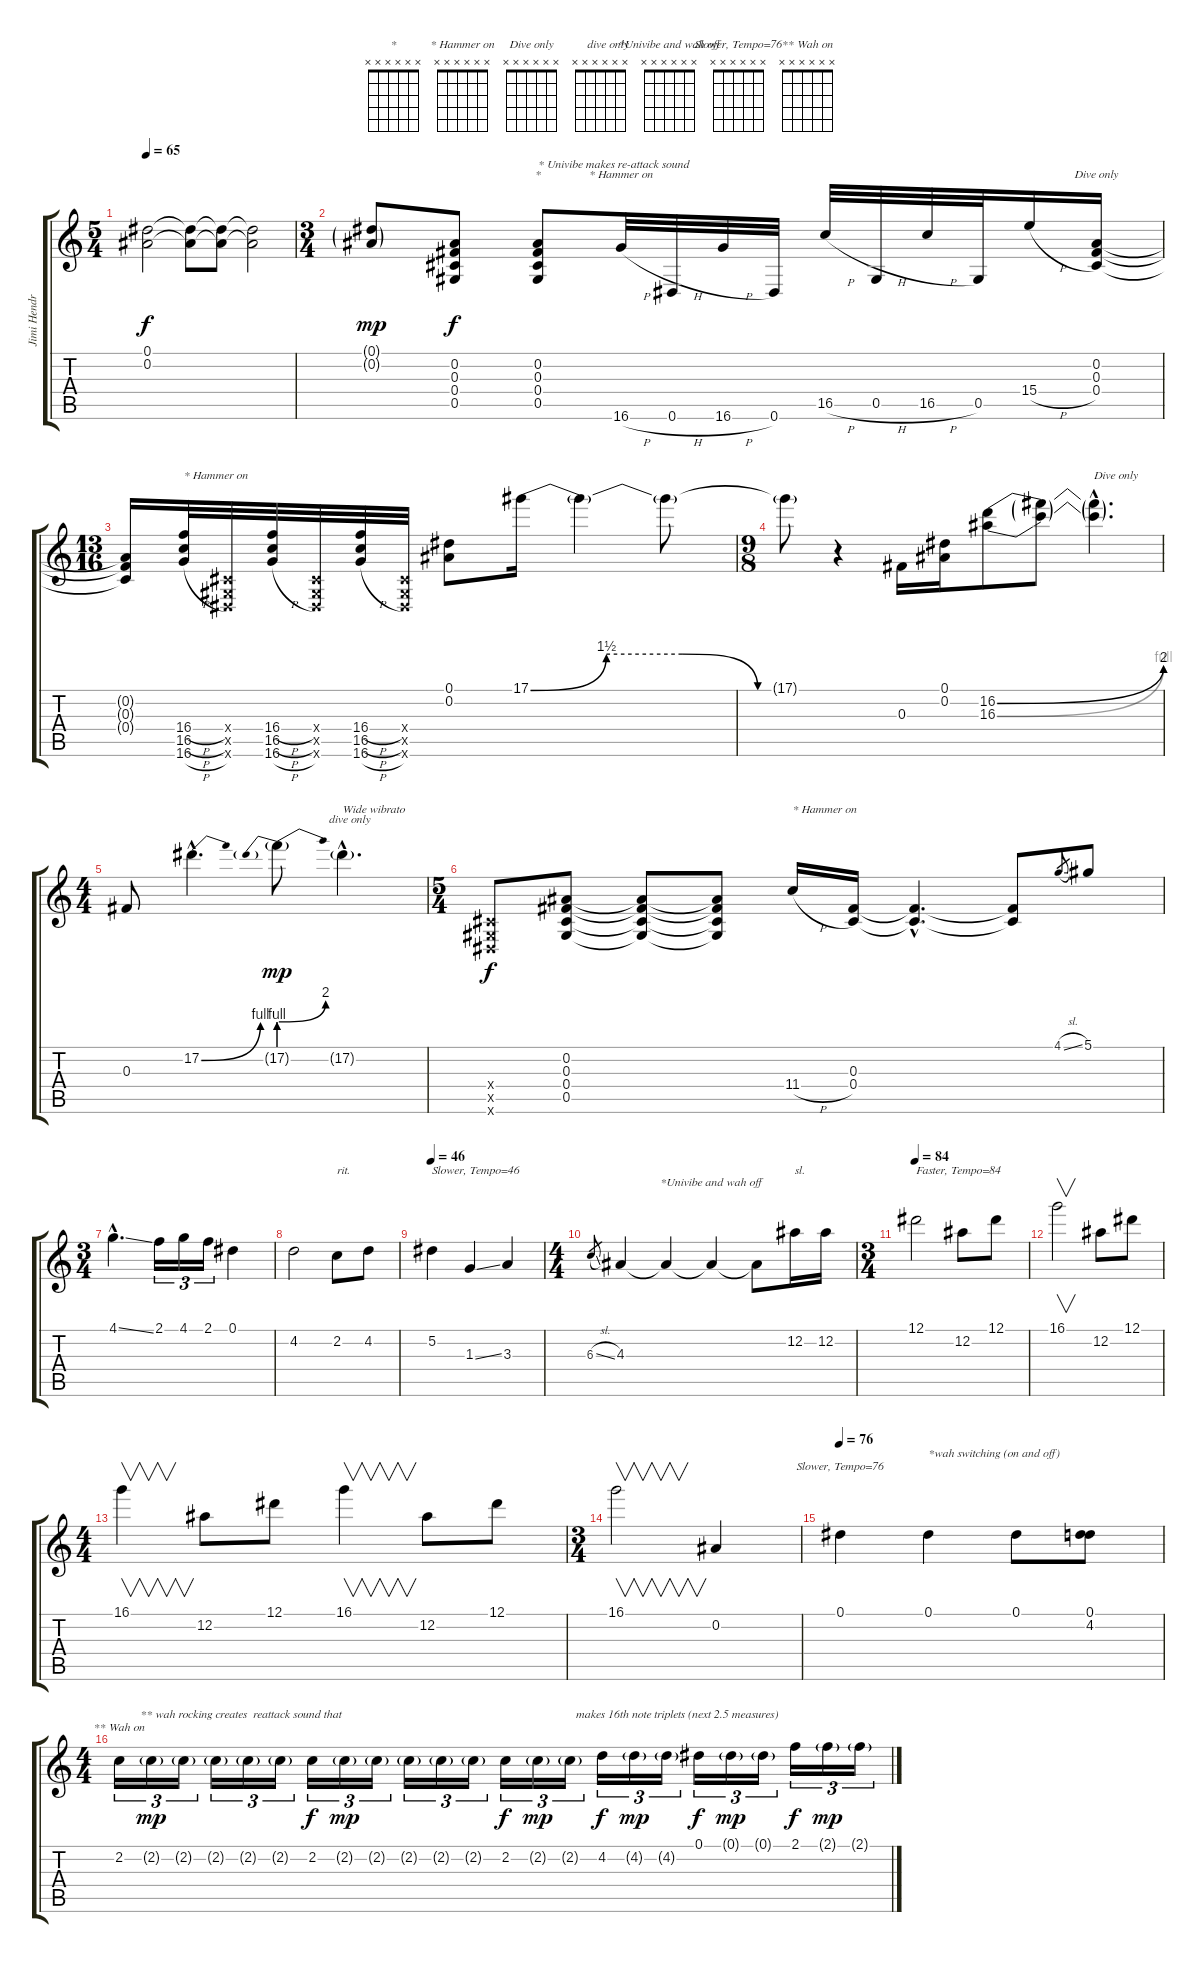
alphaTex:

\track ("Jimi Hendrix" "Jimi Hendr") {instrument overdrivenguitar}
\staff {score tabs}
\tuning (Eb4 Bb3 Gb3 Db3 Ab2 Eb2) {hide}
\chord ("*" x x x x x x) {firstfret 0}
\chord ("* Hammer on" x x x x x x) {firstfret 0}
\chord ("Dive only" x x x x x x) {firstfret 0}
\chord ("     dive only" x x x x x x) {firstfret 0}
\chord ("*Univibe and wah off" x x x x x x) {firstfret 0}
\chord ("Slower, Tempo=76" x x x x x x) {firstfret 0}
\chord ("** Wah on" x x x x x x) {firstfret 0}
\ts (5 4)
\tempo 65
\clef g2
\ks c
(0.1 0.2).2{dy f} (0.1{t} 0.2{t}).8 (0.1{t} 0.2{t}).8 (0.1{t} 0.2{t}).2 |
\ts (3 4)
(0.1{g} 0.2{g}).8{dy mp} (0.2 0.3 0.4 0.5).8{dy f} (0.2 0.3 0.4 0.5).8{ch "*" txt "* Univibe makes re-attack sound"} 16.6{h}.32{ch "* Hammer on"} 0.6{h}.32 16.6{h}.32 0.6.32 16.5{h}.32 0.5{h}.32 16.5{h}.32 0.5.32 15.4{h}.16 (0.2 0.3 0.4).16{ch "Dive only"} |
\ts (13 16)
(0.2{t} 0.3{t} 0.4{t}).16 (16.4{h} 16.5{h} 16.6{h}).32{txt "* Hammer on"} (0.4{x} 0.5{x} 0.6{x}).32 (16.4{h} 16.5{h} 16.6{h}).32 (0.4{x} 0.5{x} 0.6{x}).32 (16.4{h} 16.5{h} 16.6{h}).32 (0.4{x} 0.5{x} 0.6{x}).32 (0.1 0.2).8 17.1{be (custom 0 0 15 6 30 6 45 0 60 0)}.16 17.1{t}.4 17.1{t}.8 |
\ts (9 8)
17.1{t}.8 r.4 0.3.16 (0.1 0.2).16 (16.2{be (bend 0 0 60 8)} 16.3{be (bend 0 0 60 4)}).8 (16.2{t} 16.3{t}).8 (16.2{hac t} 16.3{hac t}).4{d txt "Dive only"} |
\ts (4 4)
0.3.8 17.2{be (bend 0 0 60 4) hac}.4{d} 17.2{be (prebendbend 0 4 60 8) g}.8{dy mp} 17.2{g hac}.4{d ch "     dive only" txt "Wide wibrato"} |
\ts (5 4)
(0.4{x} 0.5{x} 0.6{x}).8{dy f} (0.2 0.3 0.4 0.5).8 (0.2{t} 0.3{t} 0.4{t} 0.5{t}).8 (0.2{t} 0.3{t} 0.4{t} 0.5{t}).8 11.4{h}.16{txt "* Hammer on"} (0.3 0.4).16 (0.3{hac t} 0.4{hac t}).4{d} (0.3{t} 0.4{t}).8 4.1{sl}.8{gr} 5.1.8 |
\ts (3 4)
4.1{ss hac}.4{d} 2.1.16{tu (3 2)} 4.1.16{tu (3 2)} 2.1.16{tu (3 2)} 0.1.4 |
4.2.2 2.2.8{txt "rit."} 4.2.8 |
\tempo 46
5.2.4{txt "Slower, Tempo=46"} 1.3{ss}.4 3.3.4 |
\ts (4 4)
6.3{sl}.8{gr} 4.3.4 4.3{t}.4 4.3{t}.4{ch "*Univibe and wah off"} 4.3{t}.8 12.2.16{txt "sl."} 12.2.16 |
\ts (3 4)
\tempo 84
12.1.2{txt "Faster, Tempo=84"} 12.2.8 12.1.8 |
16.1.2{v} 12.2.8 12.1.8 |
\ts (4 4)
16.1.4{v} 12.2.8 12.1.8 16.1.4{v} 12.2.8 12.1.8 |
\ts (3 4)
16.1.2{v} 0.2.4 |
\tempo 76
0.1.4{ch "Slower, Tempo=76"} 0.1.4{txt "*wah switching (on and off)"} 0.1.8 (0.1 4.2).8 |
\ts (4 4)
2.2.16{tu (3 2) ch "** Wah on" txt "       ** wah rocking creates  reattack sound that"} 2.2{g}.16{tu (3 2) dy mp} 2.2{g}.16{tu (3 2)} 2.2{g}.16{tu (3 2)} 2.2{g}.16{tu (3 2)} 2.2{g}.16{tu (3 2)} 2.2.16{tu (3 2) dy f} 2.2{g}.16{tu (3 2) dy mp} 2.2{g}.16{tu (3 2)} 2.2{g}.16{tu (3 2)} 2.2{g}.16{tu (3 2)} 2.2{g}.16{tu (3 2)} 2.2.16{tu (3 2) dy f} 2.2{g}.16{tu (3 2) dy mp} 2.2{g}.16{tu (3 2) txt "  makes 16th note triplets (next 2.5 measures)"} 4.2.16{tu (3 2) dy f} 4.2{g}.16{tu (3 2) dy mp} 4.2{g}.16{tu (3 2)} 0.1.16{tu (3 2) dy f} 0.1{g}.16{tu (3 2) dy mp} 0.1{g}.16{tu (3 2)} 2.1.16{tu (3 2) dy f} 2.1{g}.16{tu (3 2) dy mp} 2.1{g}.16{tu (3 2)}
